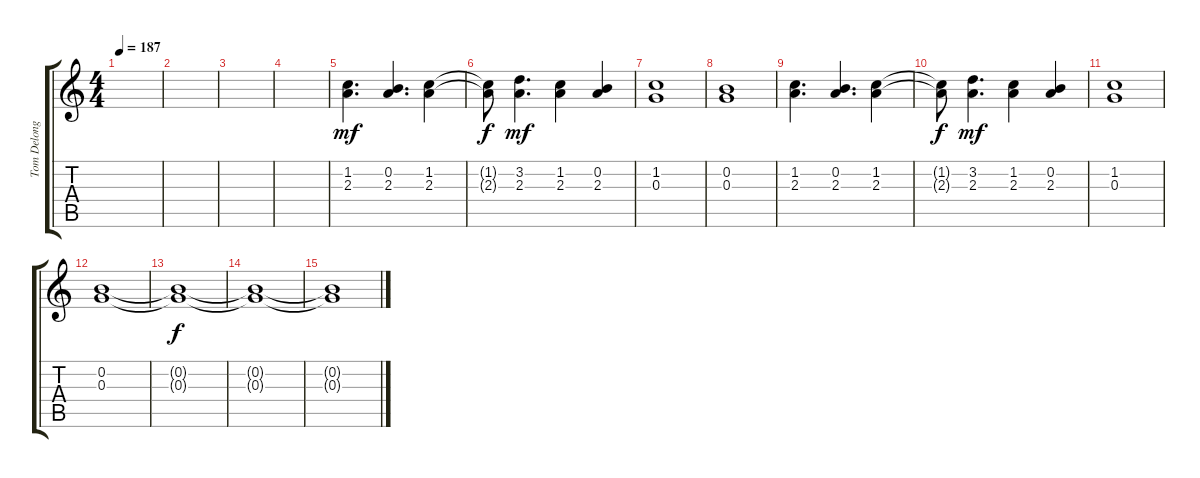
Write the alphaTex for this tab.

\track ("Tom Delonge Lead Guitar" "Tom Delong") {instrument distortionguitar}
\staff {score tabs}
\tuning (E4 B3 G3 D3 A2 E2) {hide}
\ts (4 4)
\tempo 187
\clef g2
\ks c
|
|
|
|
(1.2 2.3).4{d dy mf} (0.2 2.3).4{d} (1.2 2.3).4 |
(1.2{t} 2.3{t}).8{dy f} (3.2 2.3).4{d dy mf} (1.2 2.3).4 (0.2 2.3).4 |
(1.2 0.3).1 |
(0.2 0.3).1 |
(1.2 2.3).4{d} (0.2 2.3).4{d} (1.2 2.3).4 |
(1.2{t} 2.3{t}).8{dy f} (3.2 2.3).4{d dy mf} (1.2 2.3).4 (0.2 2.3).4 |
(1.2 0.3).1 |
(0.2 0.3).1{volume 0} |
(0.2{t} 0.3{t}).1{dy f} |
(0.2{t} 0.3{t}).1 |
(0.2{t} 0.3{t}).1
